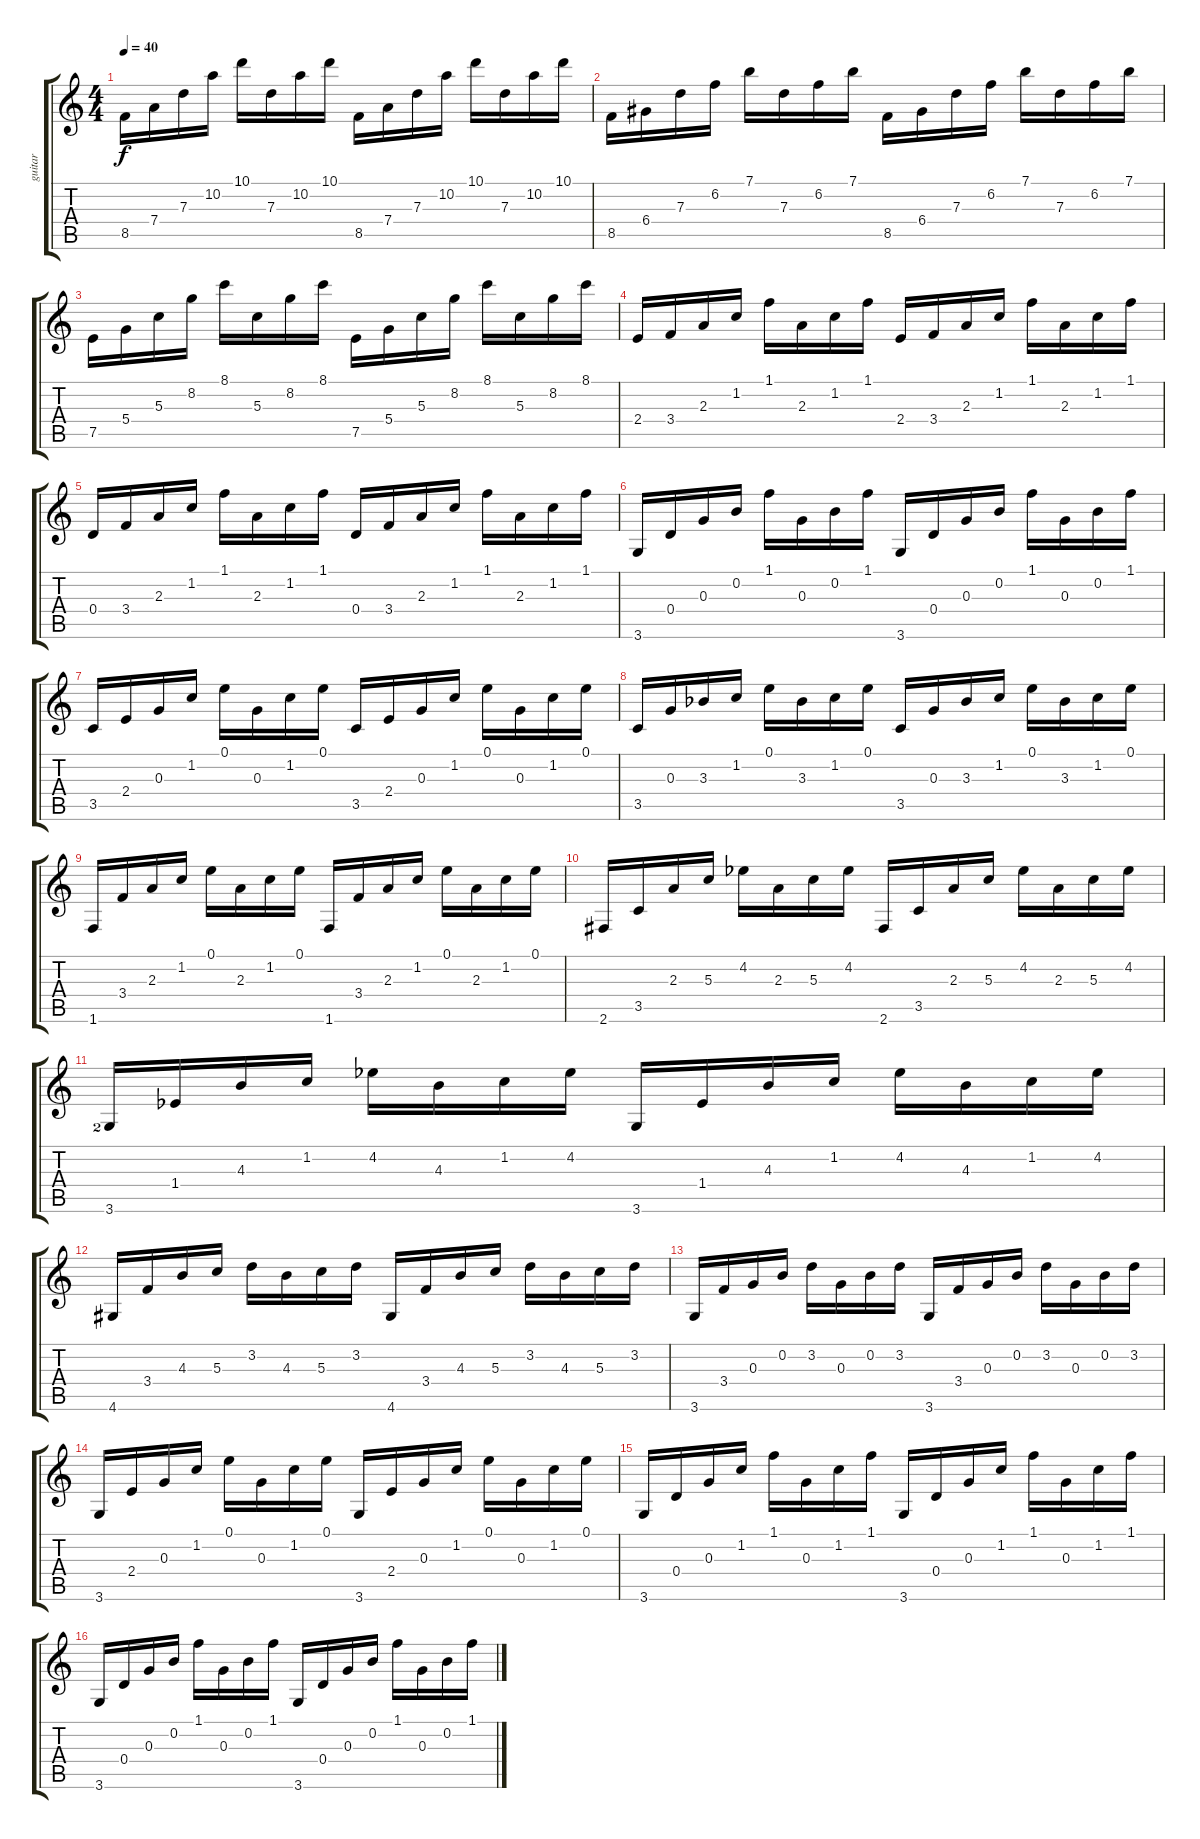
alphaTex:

\track ("guitar" "guitar") {instrument acousticguitarnylon}
\staff {score tabs}
\tuning (E4 B3 G3 D3 A2 E2) {hide}
\ts (4 4)
\tempo 40
\clef g2
\ks c
8.5.16{dy f} 7.4.16 7.3.16 10.2.16 10.1.16 7.3.16 10.2.16 10.1.16 8.5.16 7.4.16 7.3.16 10.2.16 10.1.16 7.3.16 10.2.16 10.1.16 |
8.5.16 6.4.16 7.3.16 6.2.16 7.1.16 7.3.16 6.2.16 7.1.16 8.5.16 6.4.16 7.3.16 6.2.16 7.1.16 7.3.16 6.2.16 7.1.16 |
7.5.16 5.4.16 5.3.16 8.2.16 8.1.16 5.3.16 8.2.16 8.1.16 7.5.16 5.4.16 5.3.16 8.2.16 8.1.16 5.3.16 8.2.16 8.1.16 |
2.4.16 3.4.16 2.3.16 1.2.16 1.1.16 2.3.16 1.2.16 1.1.16 2.4.16 3.4.16 2.3.16 1.2.16 1.1.16 2.3.16 1.2.16 1.1.16 |
0.4.16 3.4.16 2.3.16 1.2.16 1.1.16 2.3.16 1.2.16 1.1.16 0.4.16 3.4.16 2.3.16 1.2.16 1.1.16 2.3.16 1.2.16 1.1.16 |
3.6.16 0.4.16 0.3.16 0.2.16 1.1.16 0.3.16 0.2.16 1.1.16 3.6.16 0.4.16 0.3.16 0.2.16 1.1.16 0.3.16 0.2.16 1.1.16 |
3.5.16 2.4.16 0.3.16 1.2.16 0.1.16 0.3.16 1.2.16 0.1.16 3.5.16 2.4.16 0.3.16 1.2.16 0.1.16 0.3.16 1.2.16 0.1.16 |
3.5.16 0.3.16 3.3{acc b}.16 1.2.16 0.1.16 3.3{acc b}.16 1.2.16 0.1.16 3.5.16 0.3.16 3.3{acc b}.16 1.2.16 0.1.16 3.3{acc b}.16 1.2.16 0.1.16 |
1.6.16 3.4.16 2.3.16 1.2.16 0.1.16 2.3.16 1.2.16 0.1.16 1.6.16 3.4.16 2.3.16 1.2.16 0.1.16 2.3.16 1.2.16 0.1.16 |
2.6.16 3.5.16 2.3.16 5.3.16 4.2{acc b}.16 2.3.16 5.3.16 4.2{acc b}.16 2.6.16 3.5.16 2.3.16 5.3.16 4.2{acc b}.16 2.3.16 5.3.16 4.2{acc b}.16 |
3.6{lf 3}.16 1.4{acc b}.16 4.3.16 1.2.16 4.2{acc b}.16 4.3.16 1.2.16 4.2{acc b}.16 3.6.16 1.4{acc b}.16 4.3.16 1.2.16 4.2{acc b}.16 4.3.16 1.2.16 4.2{acc b}.16 |
4.6.16 3.4.16 4.3.16 5.3.16 3.2.16 4.3.16 5.3.16 3.2.16 4.6.16 3.4.16 4.3.16 5.3.16 3.2.16 4.3.16 5.3.16 3.2.16 |
3.6.16 3.4.16 0.3.16 0.2.16 3.2.16 0.3.16 0.2.16 3.2.16 3.6.16 3.4.16 0.3.16 0.2.16 3.2.16 0.3.16 0.2.16 3.2.16 |
3.6.16 2.4.16 0.3.16 1.2.16 0.1.16 0.3.16 1.2.16 0.1.16 3.6.16 2.4.16 0.3.16 1.2.16 0.1.16 0.3.16 1.2.16 0.1.16 |
3.6.16 0.4.16 0.3.16 1.2.16 1.1.16 0.3.16 1.2.16 1.1.16 3.6.16 0.4.16 0.3.16 1.2.16 1.1.16 0.3.16 1.2.16 1.1.16 |
3.6.16 0.4.16 0.3.16 0.2.16 1.1.16 0.3.16 0.2.16 1.1.16 3.6.16 0.4.16 0.3.16 0.2.16 1.1.16 0.3.16 0.2.16 1.1.16
